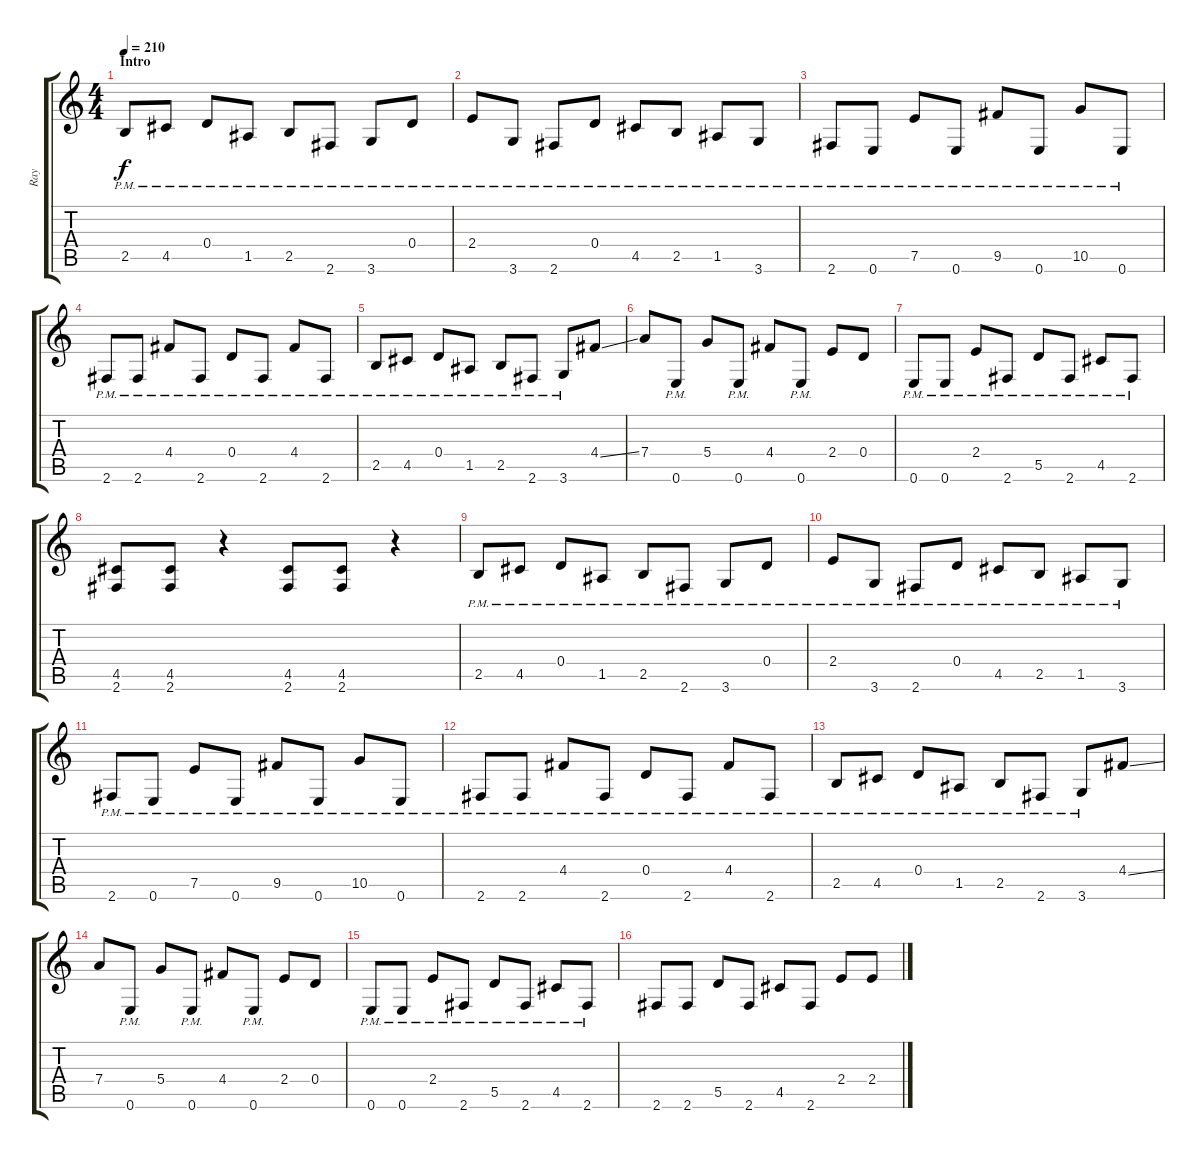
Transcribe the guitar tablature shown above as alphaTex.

\track ("Ray" "Ray") {instrument distortionguitar}
\staff {score tabs}
\tuning (E4 B3 G3 D3 A2 E2) {hide}
\ts (4 4)
\section ("" "Intro")
\tempo 210
\clef g2
\ks c
2.5{pm}.8{dy f instrument distortionguitar} 4.5{pm}.8 0.4{pm}.8 1.5{pm}.8 2.5{pm}.8 2.6{pm}.8 3.6{pm}.8 0.4{pm}.8 |
2.4{pm}.8 3.6{pm}.8 2.6{pm}.8 0.4{pm}.8 4.5{pm}.8 2.5{pm}.8 1.5{pm}.8 3.6{pm}.8 |
2.6{pm}.8 0.6{pm}.8 7.5{pm}.8 0.6{pm}.8 9.5{pm}.8 0.6{pm}.8 10.5{pm}.8 0.6{pm}.8 |
2.6{pm}.8 2.6{pm}.8 4.4{pm}.8 2.6{pm}.8 0.4{pm}.8 2.6{pm}.8 4.4{pm}.8 2.6{pm}.8 |
2.5{pm}.8 4.5{pm}.8 0.4{pm}.8 1.5{pm}.8 2.5{pm}.8 2.6{pm}.8 3.6{pm}.8 4.4{ss}.8 |
7.4.8 0.6{pm}.8 5.4.8 0.6{pm}.8 4.4.8 0.6{pm}.8 2.4.8 0.4.8 |
0.6{pm}.8 0.6{pm}.8 2.4{pm}.8 2.6{pm}.8 5.5{pm}.8 2.6{pm}.8 4.5{pm}.8 2.6{pm}.8 |
(4.5 2.6).8 (4.5 2.6).8 r.4 (4.5 2.6).8 (4.5 2.6).8 r.4 |
2.5{pm}.8 4.5{pm}.8 0.4{pm}.8 1.5{pm}.8 2.5{pm}.8 2.6{pm}.8 3.6{pm}.8 0.4{pm}.8 |
2.4{pm}.8 3.6{pm}.8 2.6{pm}.8 0.4{pm}.8 4.5{pm}.8 2.5{pm}.8 1.5{pm}.8 3.6{pm}.8 |
2.6{pm}.8 0.6{pm}.8 7.5{pm}.8 0.6{pm}.8 9.5{pm}.8 0.6{pm}.8 10.5{pm}.8 0.6{pm}.8 |
2.6{pm}.8 2.6{pm}.8 4.4{pm}.8 2.6{pm}.8 0.4{pm}.8 2.6{pm}.8 4.4{pm}.8 2.6{pm}.8 |
2.5{pm}.8 4.5{pm}.8 0.4{pm}.8 1.5{pm}.8 2.5{pm}.8 2.6{pm}.8 3.6{pm}.8 4.4{ss}.8 |
7.4.8 0.6{pm}.8 5.4.8 0.6{pm}.8 4.4.8 0.6{pm}.8 2.4.8 0.4.8 |
0.6{pm}.8 0.6{pm}.8 2.4{pm}.8 2.6{pm}.8 5.5{pm}.8 2.6{pm}.8 4.5{pm}.8 2.6{pm}.8 |
2.6.8 2.6.8 5.5.8 2.6.8 4.5.8 2.6.8 2.4.8 2.4.8
